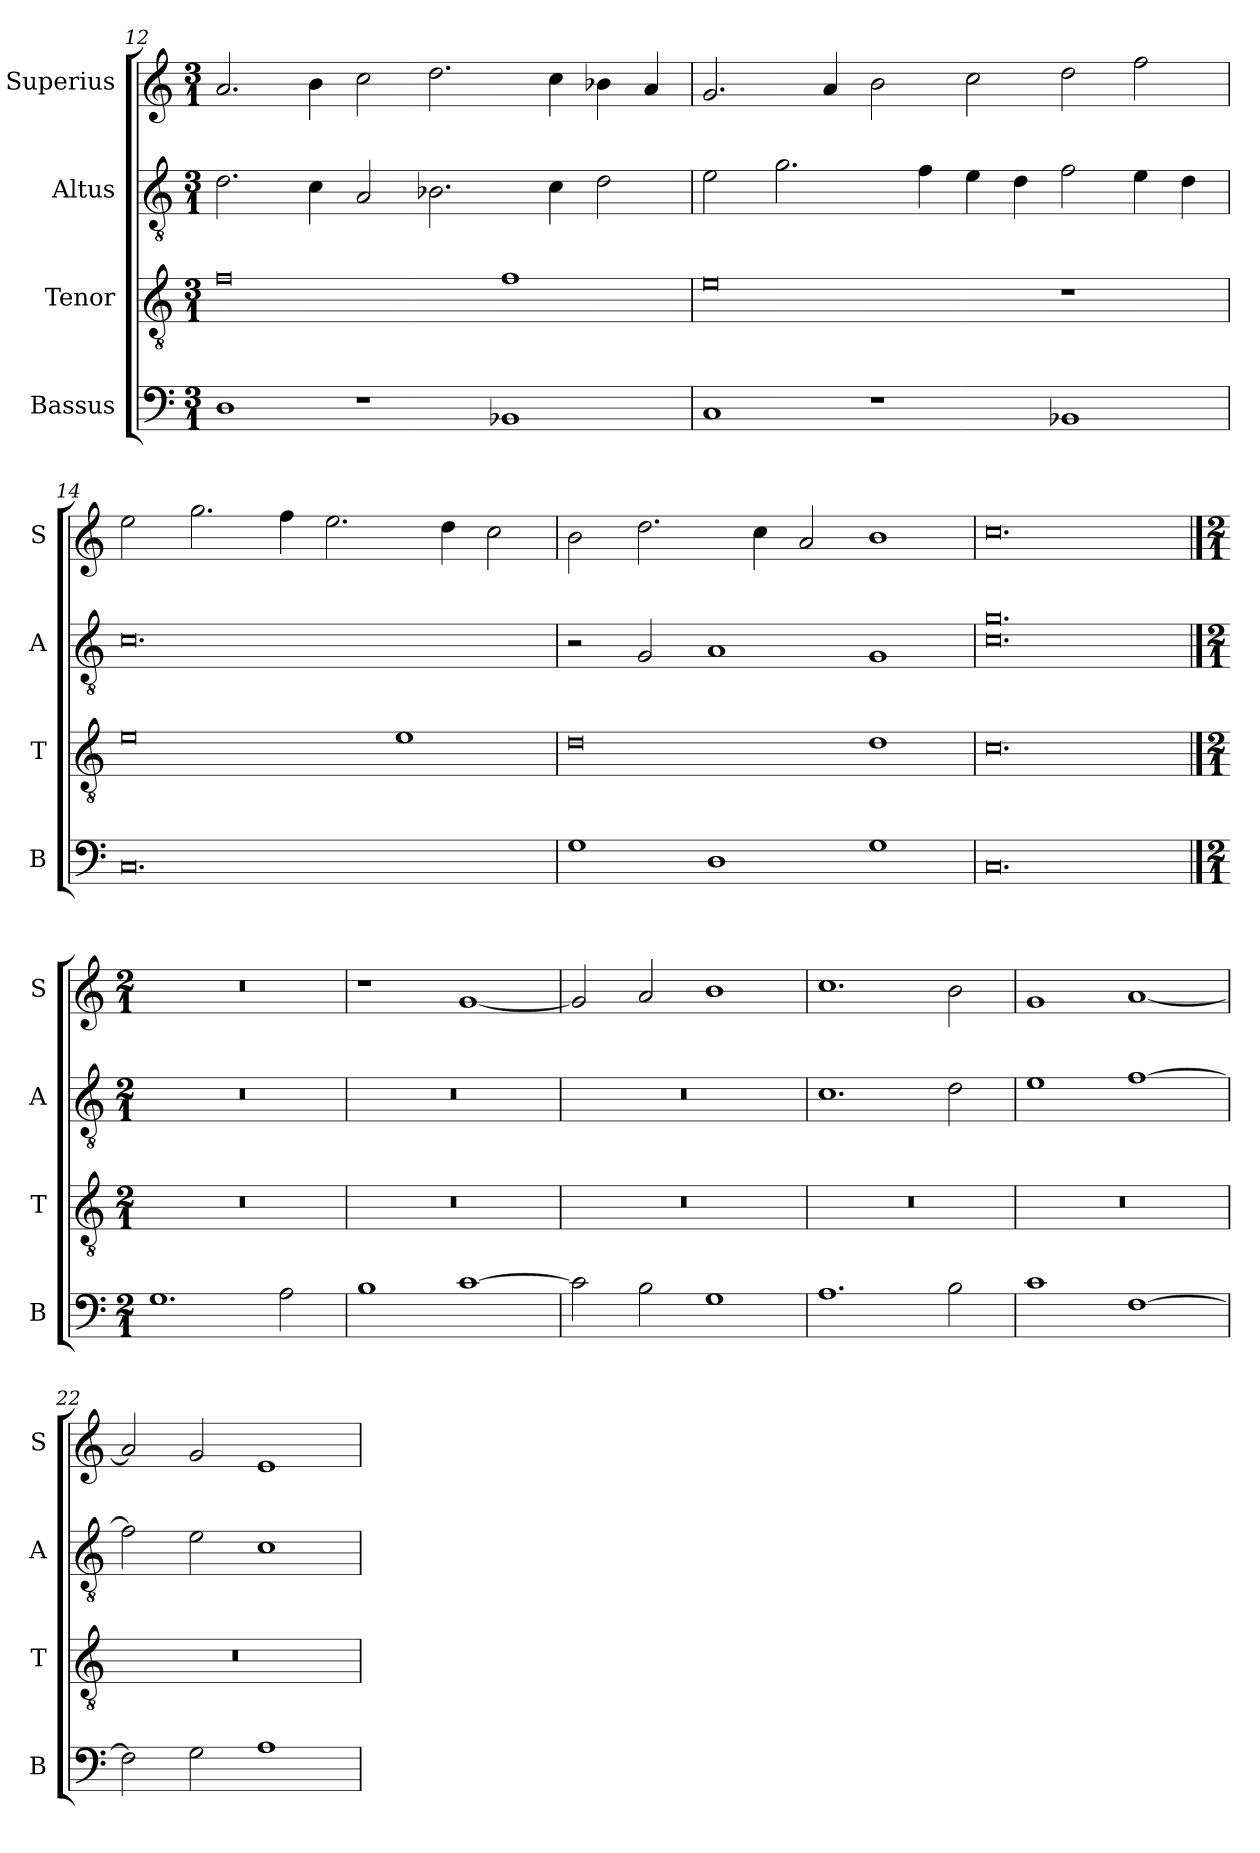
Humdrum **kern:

**kern	**kern	**kern	**kern
*part4	*part3	*part2	*part1
*staff4	*staff3	*staff2	*staff1
*I"Bassus	*I"Tenor	*I"Altus	*I"Superius
*I'B	*I'T	*I'A	*I'S
*clefF4	*clefGv2	*clefGv2	*clefG2
*k[]	*k[]	*k[]	*k[]
*M3/1	*M3/1	*M3/1	*M3/1
=12	=12	=12	=12
1D	0f	2.d\	2.a/
.	.	4c\	4b\
1r	.	2A/	2cc\
.	.	2.B-X\	2.dd\
1BB-X	1f	.	.
.	.	4c\	4cc\
.	.	2d\	4b-X\
.	.	.	4a/
=13	=13	=13	=13
1C	0e	2e\	2.g/
.	.	2.g\	.
.	.	.	4a/
1r	.	.	2b\
.	.	4f\	.
.	.	4e\	2cc\
.	.	4d\	.
1BB-X	1r	2f\	2dd\
.	.	4e\	2ff\
.	.	4d\	.
=14	=14	=14	=14
0.C	0e	0.c	2ee\
.	.	.	2.gg\
.	.	.	4ff\
.	.	.	2.ee\
.	1e	.	.
.	.	.	4dd\
.	.	.	2cc\
=15	=15	=15	=15
1G	0d	2r	2b\
.	.	2G/	2.dd\
1D	.	1A	.
.	.	.	4cc\
.	.	.	2a/
1G	1d	1G	1b
=16	=16	=16	=16
*	*	*^	*
0.C	0.c	0.c\	0.g/	0.cc
*	*	*v	*v	*
!!LO:LB:g=z
==17	==17	==17	==17
*M2/1	*M2/1	*M2/1	*M2/1
1.G	0r	0r	0r
2A\	.	.	.
=18	=18	=18	=18
1B	0r	0r	1r
[1c	.	.	[1g
=19	=19	=19	=19
2c\]	0r	0r	2g/]
2B\	.	.	2a/
1G	.	.	1b
=20	=20	=20	=20
1.A	0r	1.c	1.cc
2B\	.	2d\	2b\
=21	=21	=21	=21
1c	0r	1e	1g
[1F	.	[1f	[1a
=22	=22	=22	=22
2F\]	0r	2f\]	2a/]
2G\	.	2e\	2g/
1A	.	1c	1e
=	=	=	=
*-	*-	*-	*-
